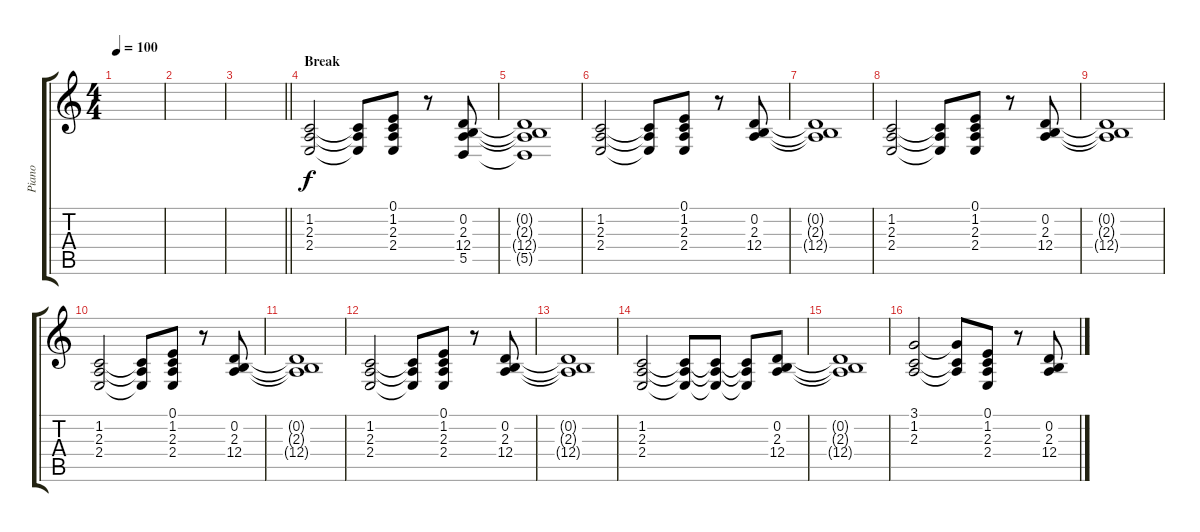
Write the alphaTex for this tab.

\track ("Piano" "Piano") {instrument acousticgrandpiano}
\staff {score tabs}
\tuning (E4 B3 G3 D3 A2 E2) {hide}
\ts (4 4)
\tempo 100
\clef g2
\ks c
|
|
\barLineRight lightlight
|
\section ("" "Break")
(1.2 2.3 2.4).2 (1.2{t} 2.3{t} 2.4{t}).8 (0.1 1.2 2.3 2.4).8 r.8 (0.2 2.3 12.4 5.5).8 |
(0.2{t} 2.3{t} 12.4{t} 5.5{t}).1 |
(1.2 2.3 2.4).2 (1.2{t} 2.3{t} 2.4{t}).8 (0.1 1.2 2.3 2.4).8 r.8 (0.2 2.3 12.4).8 |
(0.2{t} 2.3{t} 12.4{t}).1 |
(1.2 2.3 2.4).2 (1.2{t} 2.3{t} 2.4{t}).8 (0.1 1.2 2.3 2.4).8 r.8 (0.2 2.3 12.4).8 |
(0.2{t} 2.3{t} 12.4{t}).1 |
(1.2 2.3 2.4).2 (1.2{t} 2.3{t} 2.4{t}).8 (0.1 1.2 2.3 2.4).8 r.8 (0.2 2.3 12.4).8 |
(0.2{t} 2.3{t} 12.4{t}).1 |
(1.2 2.3 2.4).2 (1.2{t} 2.3{t} 2.4{t}).8 (0.1 1.2 2.3 2.4).8 r.8 (0.2 2.3 12.4).8 |
(0.2{t} 2.3{t} 12.4{t}).1 |
(1.2 2.3 2.4).2 (1.2{t} 2.3{t} 2.4{t}).8 (1.2{t} 2.3{t} 2.4{t}).8 (1.2{t} 2.3{t} 2.4{t}).8 (0.2 2.3 12.4).8 |
(0.2{t} 2.3{t} 12.4{t}).1 |
(3.1 1.2 2.3).2 (3.1{t} 1.2{t} 2.3{t}).8 (0.1 1.2 2.3 2.4).8 r.8 (0.2 2.3 12.4).8
